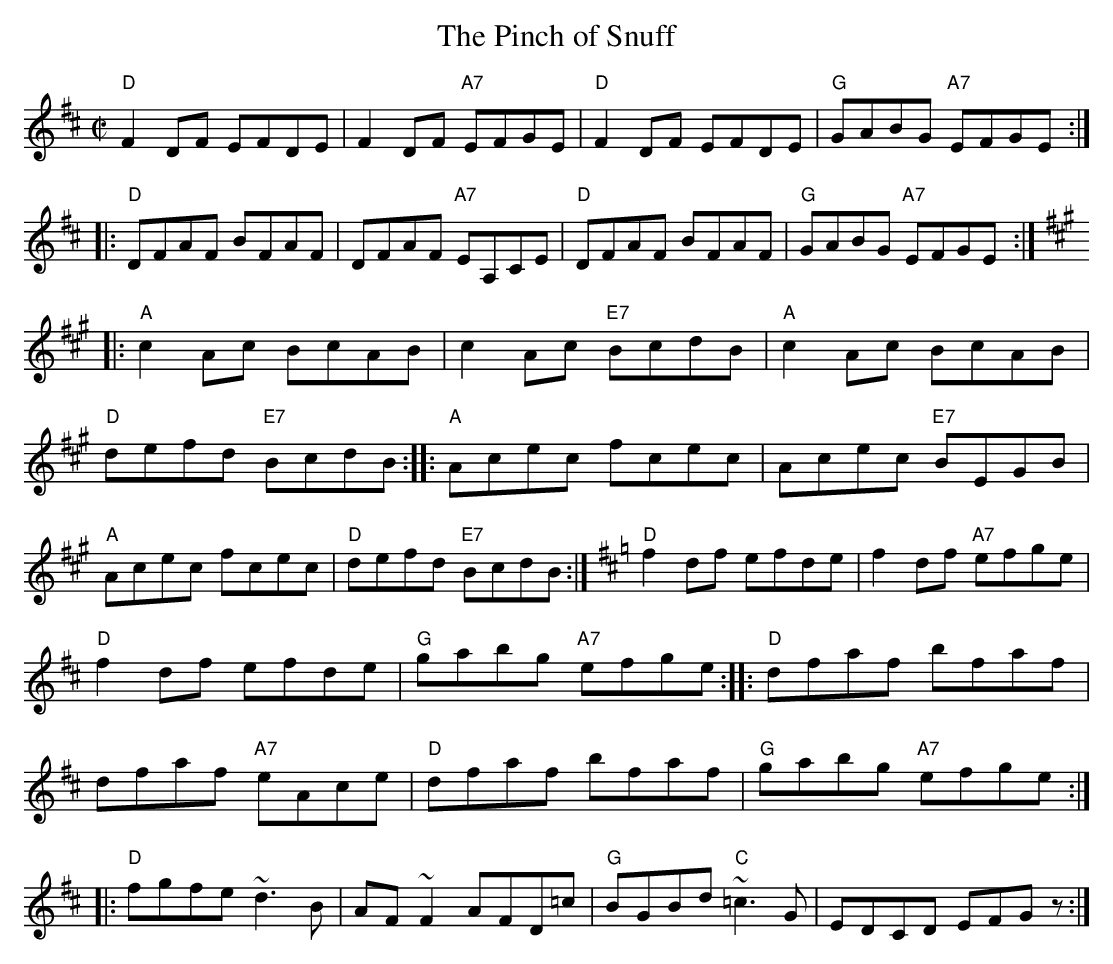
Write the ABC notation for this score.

X:1
T:Pinch of Snuff, The
M:C|
K:D
"D"F2DF EFDE|F2DF "A7"EFGE|"D"F2DF EFDE|"G"GABG "A7"EFGE::\
"D"DFAF BFAF|DFAF "A7"EA,CE|"D"DFAF BFAF|"G"GABG "A7"EFGE::\
K:A
"A"c2Ac BcAB|c2Ac "E7"BcdB|"A"c2Ac BcAB|"D"defd "E7"BcdB::\
"A"Acec fcec|Acec "E7"BEGB|"A"Acec fcec|"D"defd "E7"BcdB :|\
K:D
"D"f2df efde|f2df "A7"efge|"D"f2df efde|"G"gabg "A7"efge::\
"D"dfaf bfaf|dfaf "A7"eAce|"D"dfaf bfaf|"G"gabg "A7"efge::\
"D"fgfe ~d3B|AF ~F2 AFD=c|"G"BGBd "C"~=c3G|EDCD EFGz:|
